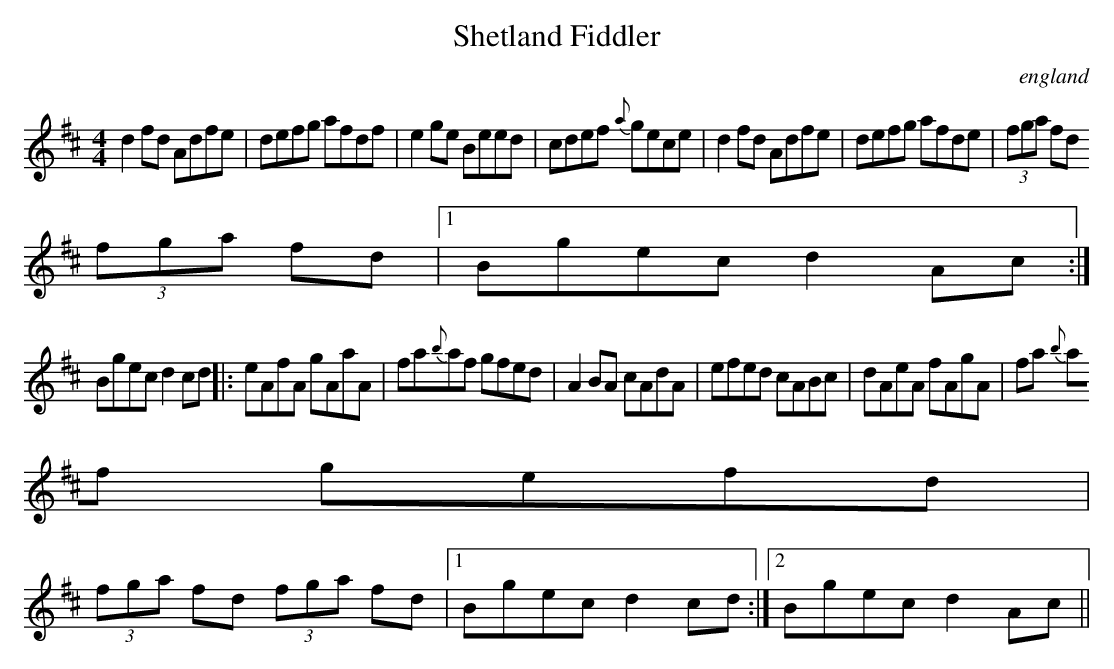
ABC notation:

X:1
T:Shetland Fiddler
O:england
M:4/4
L:1/8
K:D
d2fd Adfe|defg afdf|e2ge Beed|cdef {a}gece|d2fd Adfe|defg afde|(3fga fd
(3fga fd|1 Bgec d2 Ac:|
2 Bgec d2 cd||:eAfA gAaA|fa{b}af gfed|A2BA cAdA|efed cABc|dAeA fAgA|fa{b
}af gefd|
(3fga fd (3fga fd|1 Bgec d2 cd:|2 Bgec d2 Ac||
